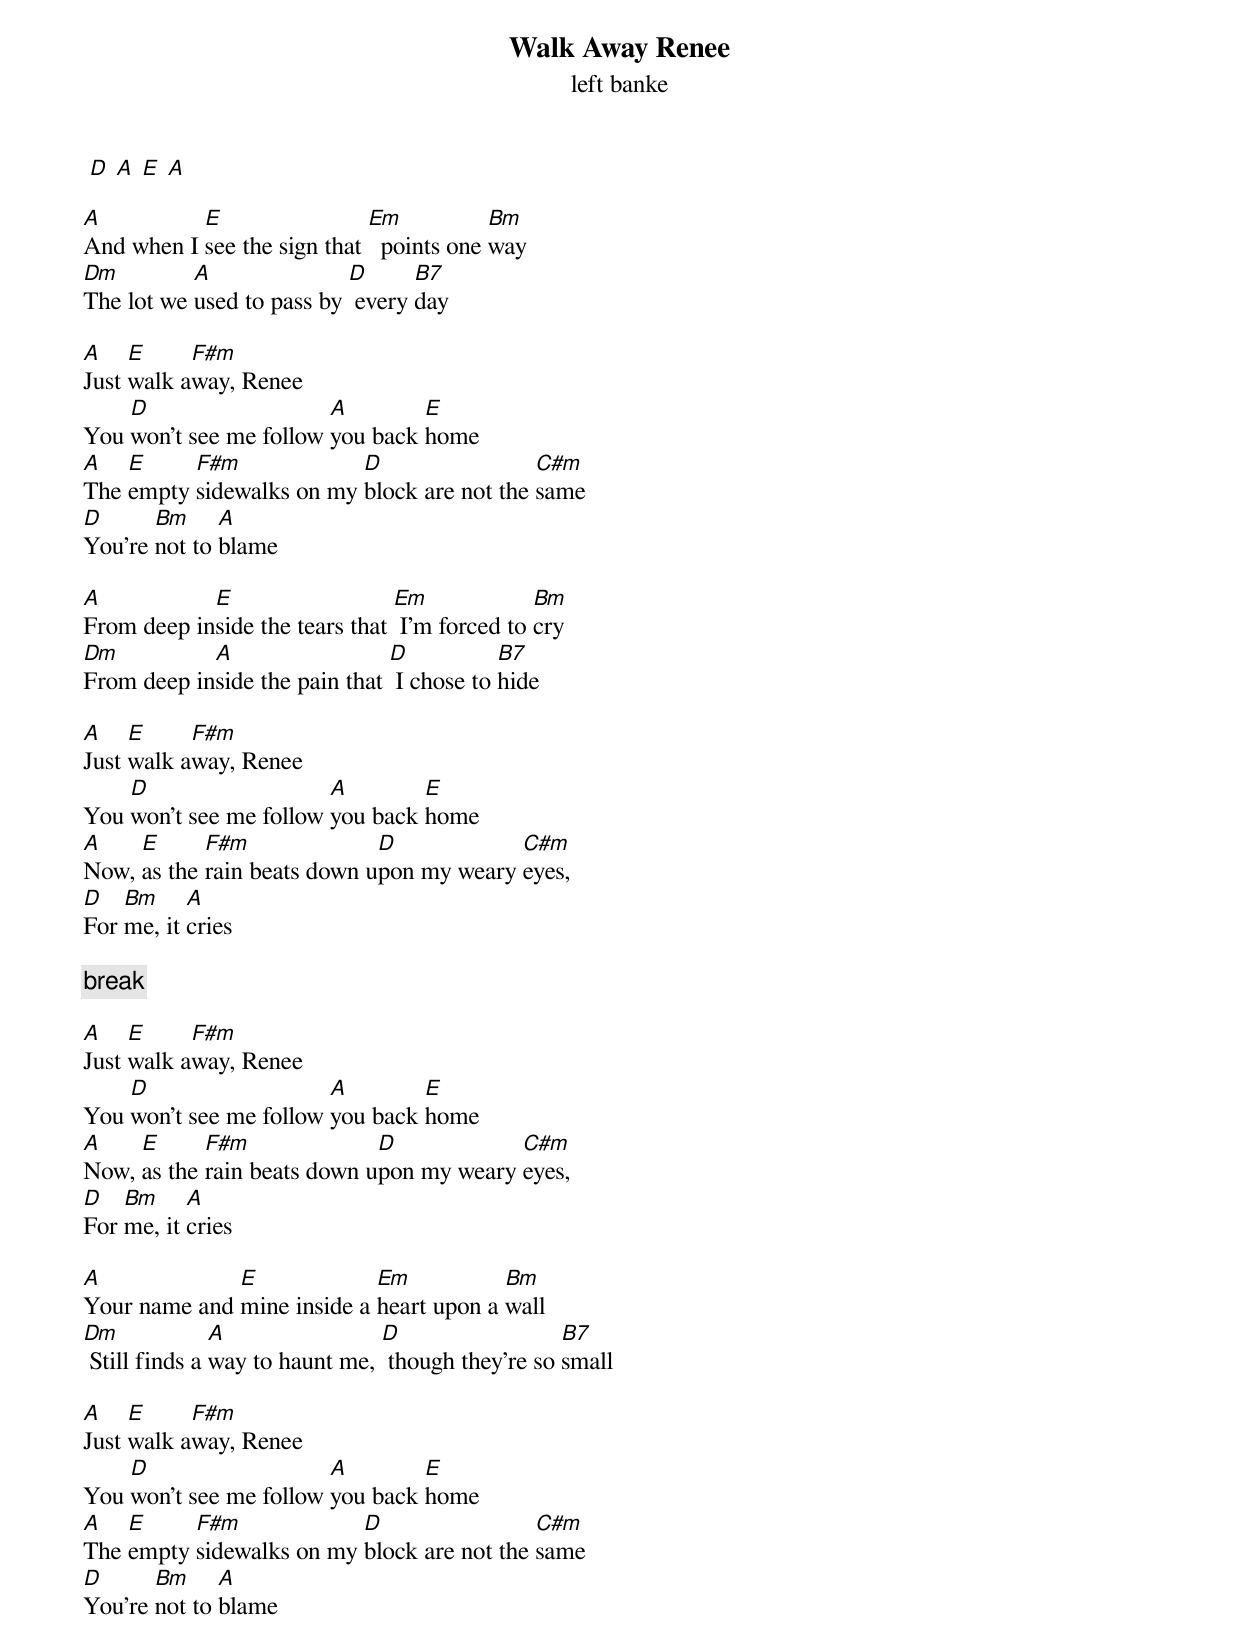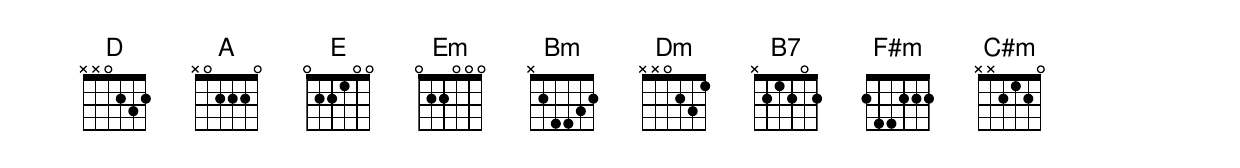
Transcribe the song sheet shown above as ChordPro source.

{title: Walk Away Renee}
{subtitle: left banke}

 [D] [A] [E] [A]

[A]And when I [E]see the sign that [Em]  points one [Bm]way
[Dm]The lot we [A]used to pass by [D] every [B7]day

[A]Just [E]walk a[F#m]way, Renee
You [D]won't see me follow [A]you back [E]home
[A]The [E]empty [F#m]sidewalks on my [D]block are not the [C#m]same
[D]You're [Bm]not to [A]blame

[A]From deep in[E]side the tears that [Em] I'm forced to [Bm]cry
[Dm]From deep in[A]side the pain that [D] I chose to [B7]hide

[A]Just [E]walk a[F#m]way, Renee
You [D]won't see me follow [A]you back [E]home
[A]Now, [E]as the [F#m]rain beats down u[D]pon my weary [C#m]eyes,
[D]For [Bm]me, it [A]cries

{c:break}

[A]Just [E]walk a[F#m]way, Renee
You [D]won't see me follow [A]you back [E]home
[A]Now, [E]as the [F#m]rain beats down u[D]pon my weary [C#m]eyes,
[D]For [Bm]me, it [A]cries

[A]Your name and [E]mine inside a [Em]heart upon a [Bm]wall
[Dm] Still finds a [A]way to haunt me, [D] though they're so [B7]small

[A]Just [E]walk a[F#m]way, Renee
You [D]won't see me follow [A]you back [E]home
[A]The [E]empty [F#m]sidewalks on my [D]block are not the [C#m]same
[D]You're [Bm]not to [A]blame

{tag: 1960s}
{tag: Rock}
